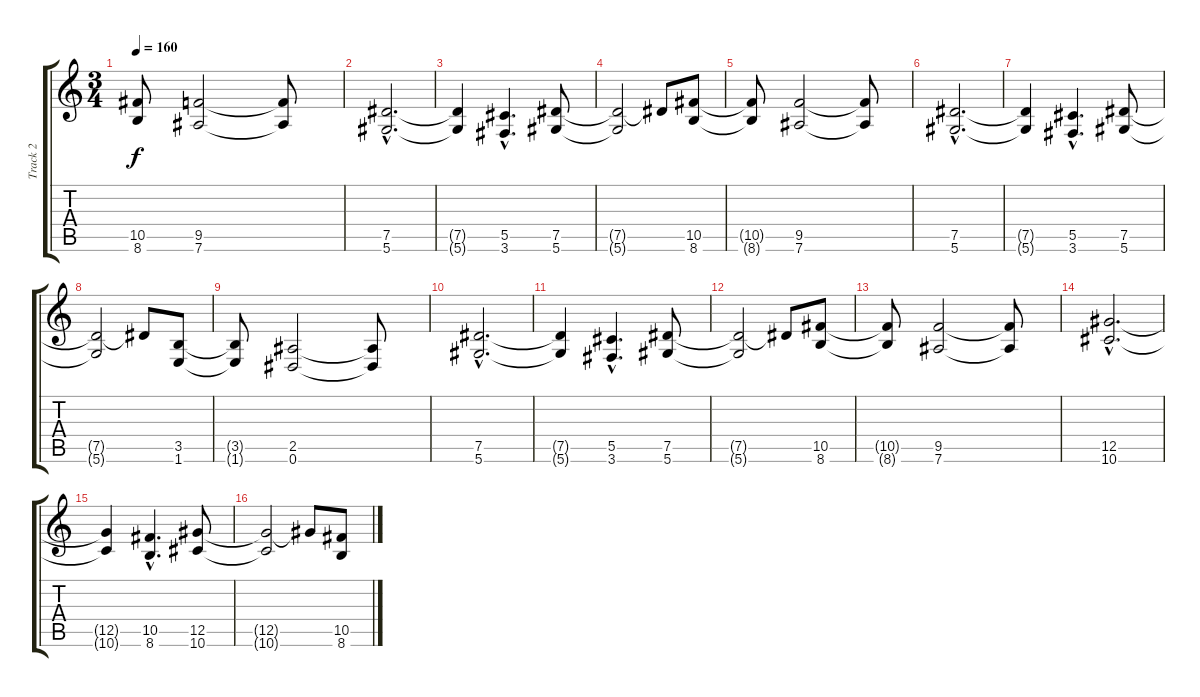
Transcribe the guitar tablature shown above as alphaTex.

\track ("Track 2" "Track 2") {instrument overdrivenguitar}
\staff {score tabs}
\tuning (Eb4 Bb3 Gb3 Db3 Ab2 Eb2) {hide}
\ts (3 4)
\tempo 160
\clef g2
\ks c
(10.5{t} 8.6{t}).8{dy f} (9.5 7.6).2 (9.5{t} 7.6{t}).8 |
(7.5{hac} 5.6{hac}).2{d} |
(7.5{t} 5.6{t}).4 (5.5{hac} 3.6{hac}).4{d} (7.5 5.6).8 |
(7.5{t} 5.6{t}).2 7.5{t}.8 (10.5 8.6).8 |
(10.5{t} 8.6{t}).8 (9.5 7.6).2 (9.5{t} 7.6{t}).8 |
(7.5{hac} 5.6{hac}).2{d} |
(7.5{t} 5.6{t}).4 (5.5{hac} 3.6{hac}).4{d} (7.5 5.6).8 |
(7.5{t} 5.6{t}).2 7.5{t}.8 (3.5 1.6).8 |
(3.5{t} 1.6{t}).8 (2.5 0.6).2 (2.5{t} 0.6{t}).8 |
(7.5{hac} 5.6{hac}).2{d} |
(7.5{t} 5.6{t}).4 (5.5{hac} 3.6{hac}).4{d} (7.5 5.6).8 |
(7.5{t} 5.6{t}).2 7.5{t}.8 (10.5 8.6).8 |
(10.5{t} 8.6{t}).8 (9.5 7.6).2 (9.5{t} 7.6{t}).8 |
(12.5{hac} 10.6{hac}).2{d} |
(12.5{t} 10.6{t}).4 (10.5{hac} 8.6{hac}).4{d} (12.5 10.6).8 |
(12.5{t} 10.6{t}).2 12.5{t}.8 (10.5 8.6).8
